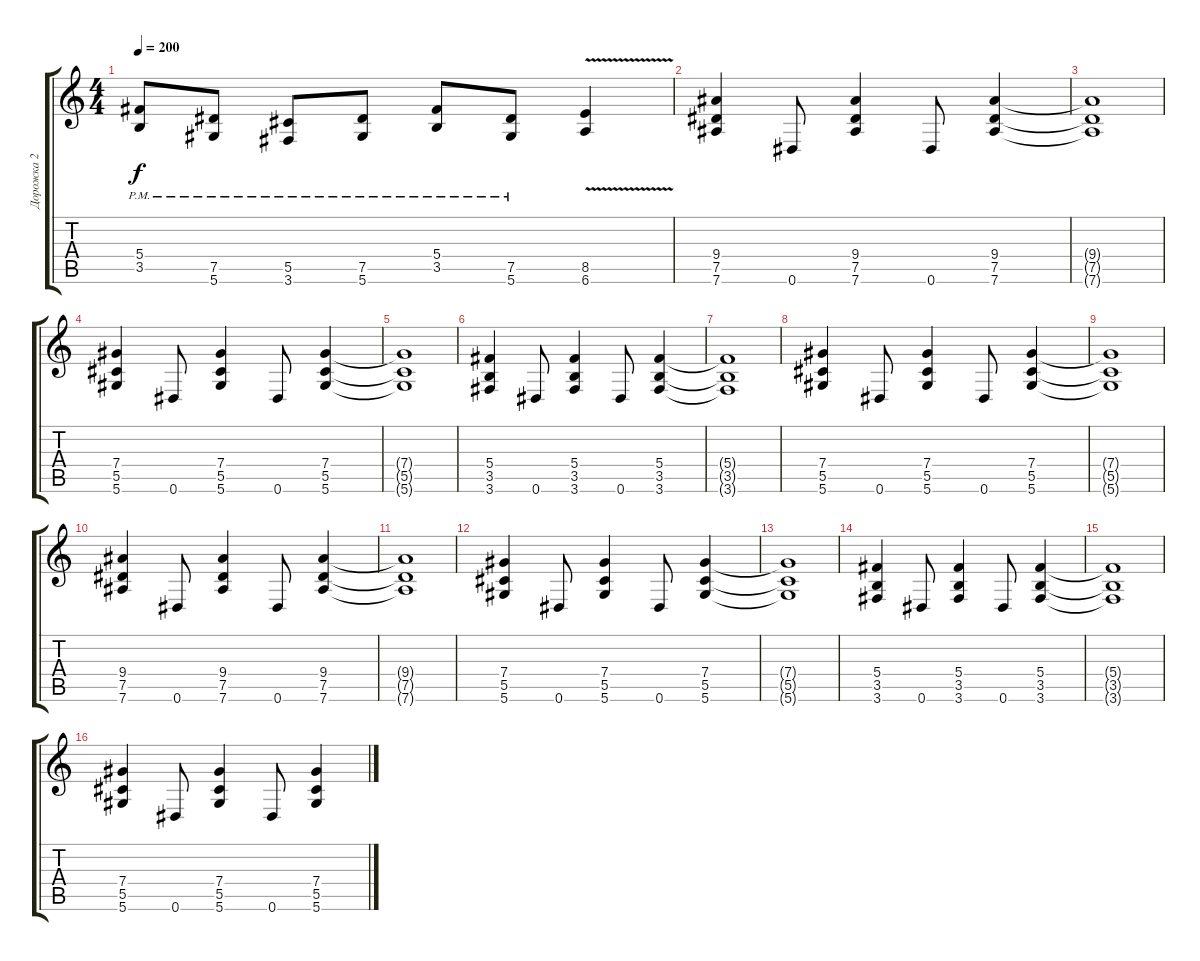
\track ("Дорожка 2" "Дорожка 2") {instrument distortionguitar}
\staff {score tabs}
\tuning (Eb4 Bb3 Gb3 Db3 Ab2 Eb2) {hide}
\ts (4 4)
\tempo 200
\clef g2
\ks c
(5.4{pm} 3.5{pm}).8{dy f} (7.5{pm} 5.6{pm}).8 (5.5{pm} 3.6{pm}).8 (7.5{pm} 5.6{pm}).8 (5.4{pm} 3.5{pm}).8 (7.5{pm} 5.6{pm}).8 (8.5{v} 6.6{v}).4 |
(9.4 7.5 7.6).4 0.6.8 (9.4 7.5 7.6).4 0.6.8 (9.4 7.5 7.6).4 |
(9.4{t} 7.5{t} 7.6{t}).1 |
(7.4 5.5 5.6).4 0.6.8 (7.4 5.5 5.6).4 0.6.8 (7.4 5.5 5.6).4 |
(7.4{t} 5.5{t} 5.6{t}).1 |
(5.4 3.5 3.6).4 0.6.8 (5.4 3.5 3.6).4 0.6.8 (5.4 3.5 3.6).4 |
(5.4{t} 3.5{t} 3.6{t}).1 |
(7.4 5.5 5.6).4 0.6.8 (7.4 5.5 5.6).4 0.6.8 (7.4 5.5 5.6).4 |
(7.4{t} 5.5{t} 5.6{t}).1 |
(9.4 7.5 7.6).4 0.6.8 (9.4 7.5 7.6).4 0.6.8 (9.4 7.5 7.6).4 |
(9.4{t} 7.5{t} 7.6{t}).1 |
(7.4 5.5 5.6).4 0.6.8 (7.4 5.5 5.6).4 0.6.8 (7.4 5.5 5.6).4 |
(7.4{t} 5.5{t} 5.6{t}).1 |
(5.4 3.5 3.6).4 0.6.8 (5.4 3.5 3.6).4 0.6.8 (5.4 3.5 3.6).4 |
(5.4{t} 3.5{t} 3.6{t}).1 |
(7.4 5.5 5.6).4 0.6.8 (7.4 5.5 5.6).4 0.6.8 (7.4 5.5 5.6).4
